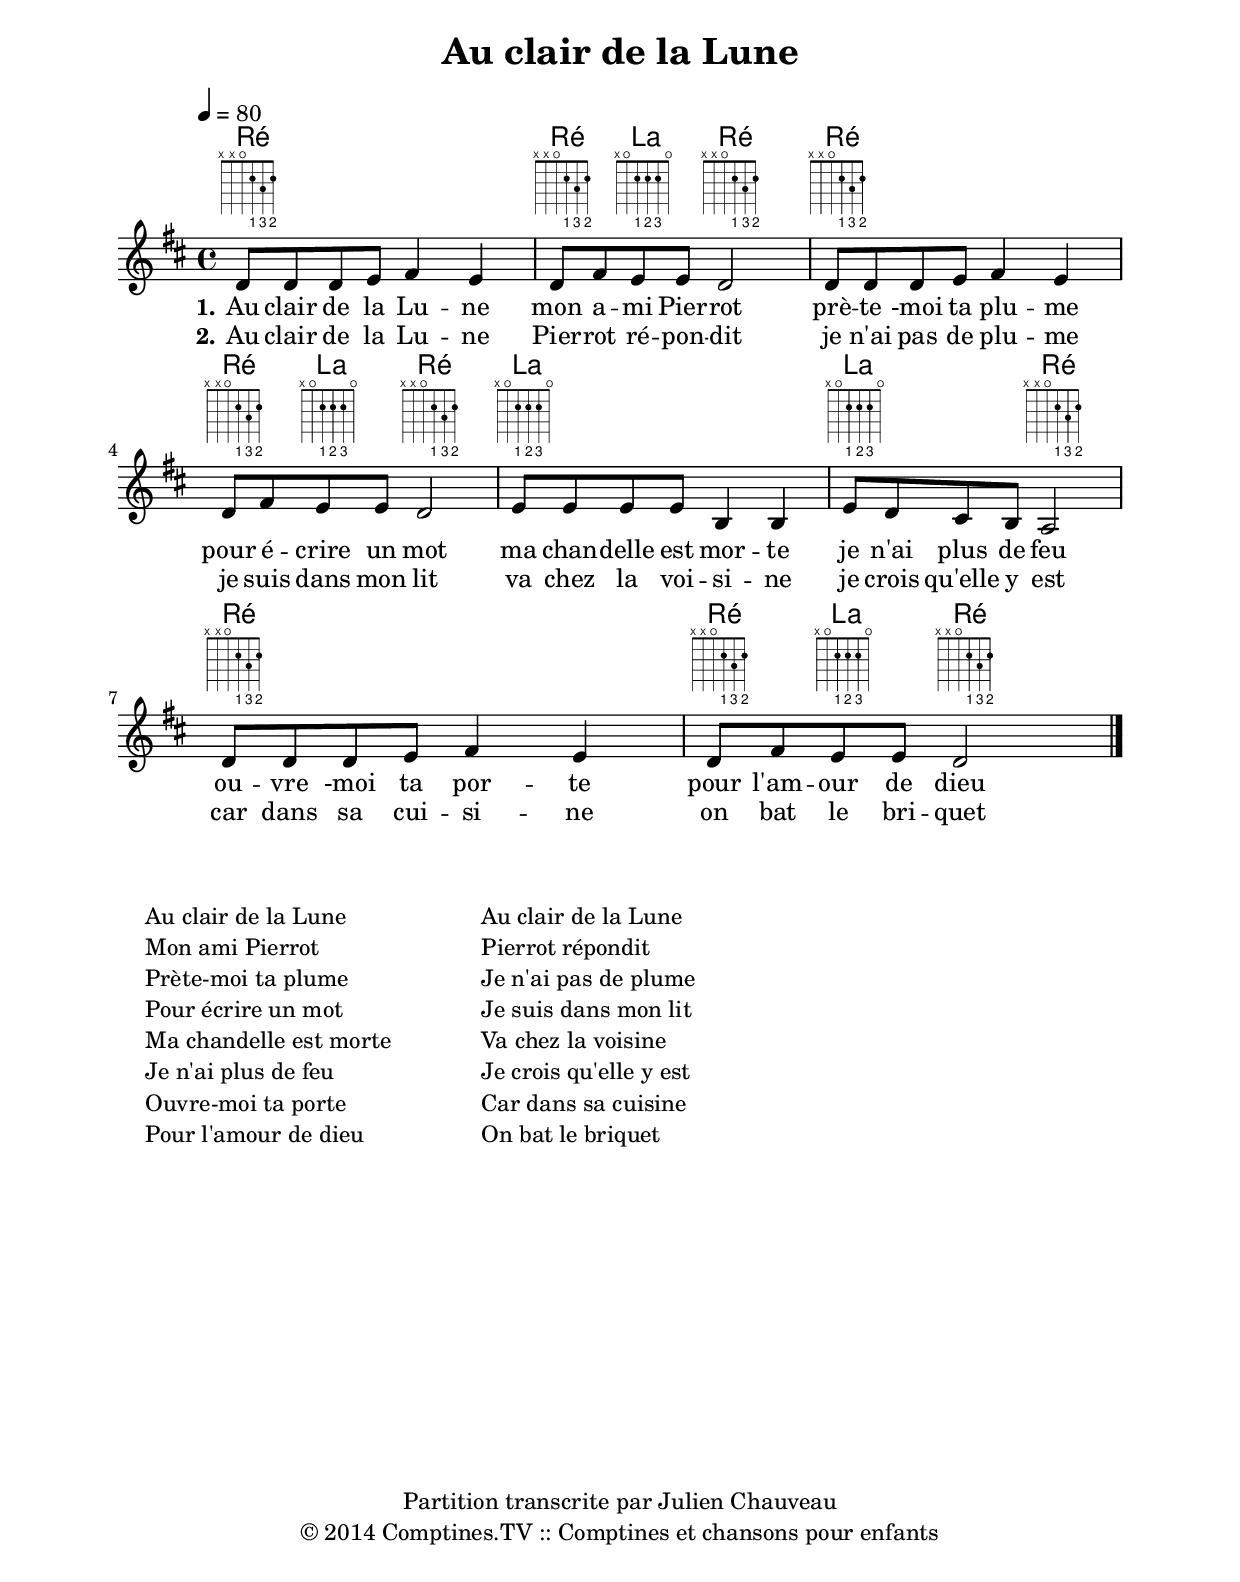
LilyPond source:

\include "predefined-guitar-fretboards.ly"

\version "2.18.2"

\pointAndClickOff   % Remove hyperlinks in PDF

\paper {
  top-margin = 2\cm
  bottom-margin = 2\cm
  indent = 0
  line-width = 17.0\cm
  markup-system-spacing =
    #'((basic-distance . 12)
       (minimum-distance . 6)
       (padding . 1)
       (stretchability . 10))
}


\header {
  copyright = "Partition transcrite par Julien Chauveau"
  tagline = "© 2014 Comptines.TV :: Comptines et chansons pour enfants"
}


\header {
   title = "Au clair de la Lune"
}

harmonies = \chordmode
{
  \repeat "unfold" 2
  {
     c1 c4 g4 c2
  }
  g1 g2 c2
  c1 c4 g4 c2
}

\transpose c d

<<

  \chords
  {
    \frenchChords
    \harmonies
  }

  \new FretBoards \harmonies

  \relative c'
  {
     \clef treble
     \time 4/4
     \tempo 4 = 80
     \key c \major

     \repeat "unfold" 2
     {
        c8 c c d e4 d c8 e d d c2
     }
     d8 d d d a4 a d8 c b a g2 
     c8 c c d e4 d c8 e d d c2
     \bar "|."
  }
 
  \addlyrics
  {
     \set stanza = "1."
     Au clair de la Lu -- ne
     mon a -- mi Pier -- rot
     prè -- te -moi ta plu -- me
     pour é -- crire un mot
     ma chan -- delle est mor -- te
     je n'ai plus de feu
     ou -- vre -moi ta por -- te
     pour l'am -- our de dieu
  }

  \addlyrics
  {
     \set stanza = "2."
     Au clair de la Lu -- ne
     Pier -- rot ré -- pon -- dit
     je n'ai pas de plu -- me
     je suis dans mon lit
     va chez la voi -- si -- ne
     je crois qu'elle y est
     car dans sa cui -- si -- ne
     on bat le bri -- quet
  }

>>

\markup
{
  \vspace #3

  \hspace #2
  \column
  {
    "Au clair de la Lune"
    "Mon ami Pierrot"
    "Prète-moi ta plume"
    "Pour écrire un mot"
    "Ma chandelle est morte"
    "Je n'ai plus de feu"
    "Ouvre-moi ta porte"
    "Pour l'amour de dieu"
  }
  \hspace #8
  \column
  {
    "Au clair de la Lune"
    "Pierrot répondit"
    "Je n'ai pas de plume"
    "Je suis dans mon lit"
    "Va chez la voisine"
    "Je crois qu'elle y est"
    "Car dans sa cuisine"
    "On bat le briquet"
  }
  \hspace #2
}